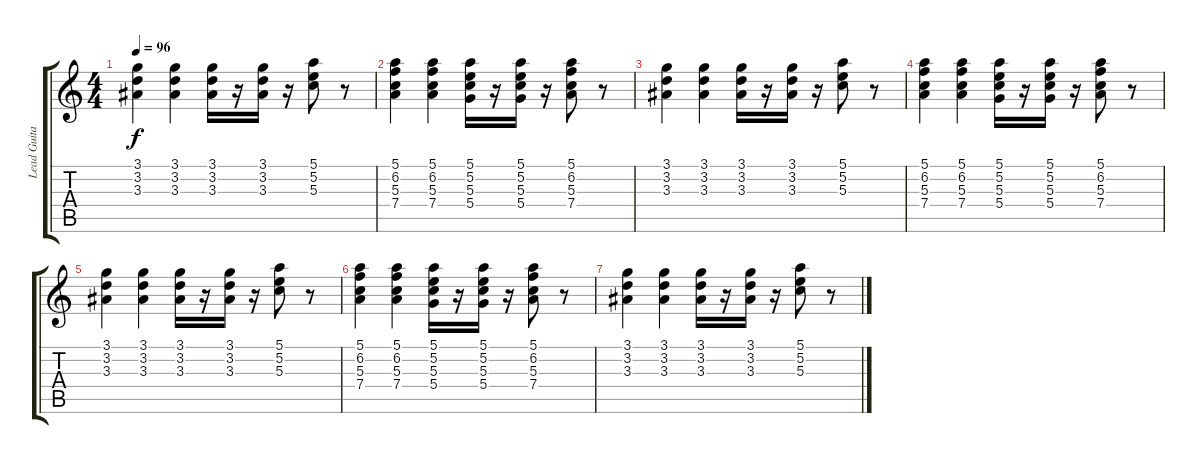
\track ("Lead Guitar" "Lead Guita") {instrument distortionguitar}
\staff {score tabs}
\tuning (E4 B3 G3 D3 A2 E2) {hide}
\ts (4 4)
\tempo 96
\clef g2
\ks c
(3.1 3.2 3.3).4{dy f} (3.1 3.2 3.3).4 (3.1 3.2 3.3).16 r.16 (3.1 3.2 3.3).16 r.16 (5.1 5.2 5.3).8 r.8 |
(5.1 6.2 5.3 7.4).4 (5.1 6.2 5.3 7.4).4 (5.1 5.2 5.3 5.4).16 r.16 (5.1 5.2 5.3 5.4).16 r.16 (5.1 6.2 5.3 7.4).8 r.8 |
(3.1 3.2 3.3).4 (3.1 3.2 3.3).4 (3.1 3.2 3.3).16 r.16 (3.1 3.2 3.3).16 r.16 (5.1 5.2 5.3).8 r.8 |
(5.1 6.2 5.3 7.4).4 (5.1 6.2 5.3 7.4).4 (5.1 5.2 5.3 5.4).16 r.16 (5.1 5.2 5.3 5.4).16 r.16 (5.1 6.2 5.3 7.4).8 r.8 |
(3.1 3.2 3.3).4 (3.1 3.2 3.3).4 (3.1 3.2 3.3).16 r.16 (3.1 3.2 3.3).16 r.16 (5.1 5.2 5.3).8 r.8 |
(5.1 6.2 5.3 7.4).4 (5.1 6.2 5.3 7.4).4 (5.1 5.2 5.3 5.4).16 r.16 (5.1 5.2 5.3 5.4).16 r.16 (5.1 6.2 5.3 7.4).8 r.8 |
(3.1 3.2 3.3).4 (3.1 3.2 3.3).4 (3.1 3.2 3.3).16 r.16 (3.1 3.2 3.3).16 r.16 (5.1 5.2 5.3).8 r.8
